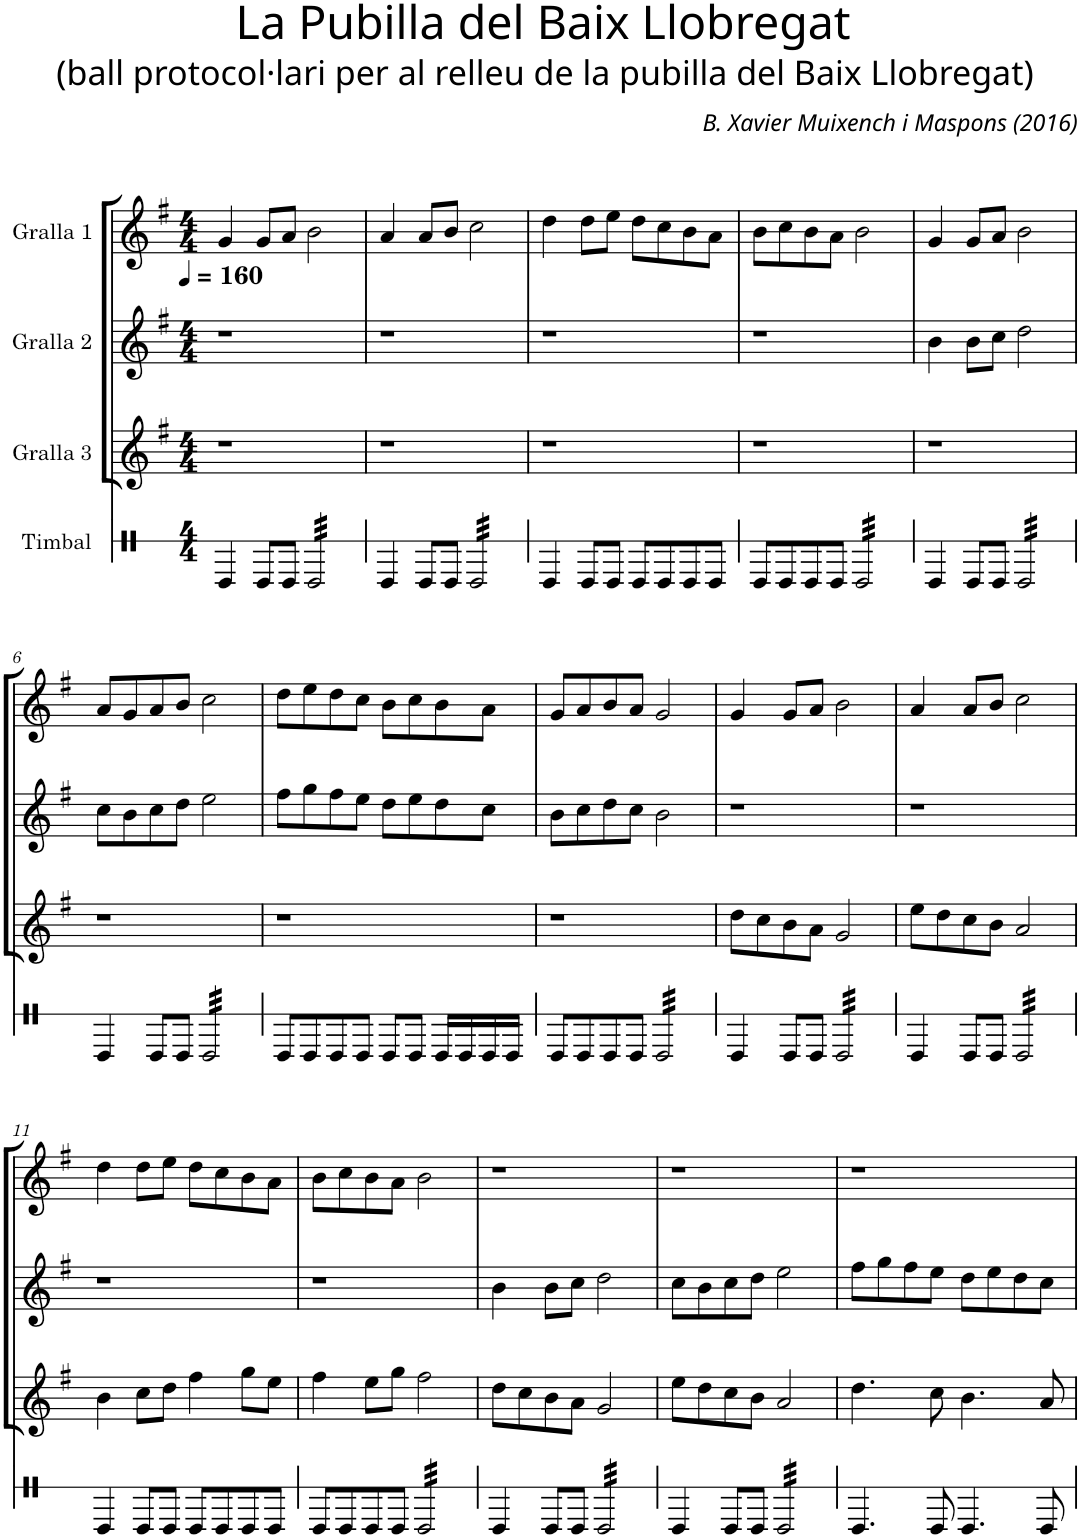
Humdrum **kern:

**kern	**kern	**kern	**kern
*part4	*part3	*part2	*part1
*staff4	*staff3	*staff2	*staff1
*I"Timbal	*I"Gralla 3	*I"Gralla 2	*I"Gralla 1
*stria1	*	*	*
*clefX	*clefG2	*clefG2	*clefG2
*k[]	*k[f#]	*k[f#]	*k[f#]
*	*G:	*G:	*G:
*M4/4	*M4/4	*M4/4	*M4/4
*MM160	*MM160	*MM160	*MM160
=1	=1	=1	=1
4e/	1r	1r	4g/
8e/L	.	.	8g/L
8e/J	.	.	8a/J
*tremolo	*	*	*
32e/LLL	.	.	2b\
32e/	.	.	.
32e/	.	.	.
32e/	.	.	.
32e/	.	.	.
32e/	.	.	.
32e/	.	.	.
32e/	.	.	.
32e/	.	.	.
32e/	.	.	.
32e/	.	.	.
32e/	.	.	.
32e/	.	.	.
32e/	.	.	.
32e/	.	.	.
32e/JJJ	.	.	.
*Xtremolo	*	*	*
=2	=2	=2	=2
4e/	1r	1r	4a/
8e/L	.	.	8a/L
8e/J	.	.	8b/J
*tremolo	*	*	*
32e/LLL	.	.	2cc\
32e/	.	.	.
32e/	.	.	.
32e/	.	.	.
32e/	.	.	.
32e/	.	.	.
32e/	.	.	.
32e/	.	.	.
32e/	.	.	.
32e/	.	.	.
32e/	.	.	.
32e/	.	.	.
32e/	.	.	.
32e/	.	.	.
32e/	.	.	.
32e/JJJ	.	.	.
*Xtremolo	*	*	*
=3	=3	=3	=3
4e/	1r	1r	4dd\
8e/L	.	.	8dd\L
8e/J	.	.	8ee\J
8e/L	.	.	8dd\L
8e/	.	.	8cc\
8e/	.	.	8b\
8e/J	.	.	8a\J
=4	=4	=4	=4
8e/L	1r	1r	8b\L
8e/	.	.	8cc\
8e/	.	.	8b\
8e/J	.	.	8a\J
*tremolo	*	*	*
32e/LLL	.	.	2b\
32e/	.	.	.
32e/	.	.	.
32e/	.	.	.
32e/	.	.	.
32e/	.	.	.
32e/	.	.	.
32e/	.	.	.
32e/	.	.	.
32e/	.	.	.
32e/	.	.	.
32e/	.	.	.
32e/	.	.	.
32e/	.	.	.
32e/	.	.	.
32e/JJJ	.	.	.
*Xtremolo	*	*	*
=5	=5	=5	=5
4e/	1r	4b\	4g/
8e/L	.	8b\L	8g/L
8e/J	.	8cc\J	8a/J
*tremolo	*	*	*
32e/LLL	.	2dd\	2b\
32e/	.	.	.
32e/	.	.	.
32e/	.	.	.
32e/	.	.	.
32e/	.	.	.
32e/	.	.	.
32e/	.	.	.
32e/	.	.	.
32e/	.	.	.
32e/	.	.	.
32e/	.	.	.
32e/	.	.	.
32e/	.	.	.
32e/	.	.	.
32e/JJJ	.	.	.
*Xtremolo	*	*	*
!!LO:LB:g=z
=6	=6	=6	=6
4e/	1r	8cc\L	8a/L
.	.	8b\	8g/
8e/L	.	8cc\	8a/
8e/J	.	8dd\J	8b/J
*tremolo	*	*	*
32e/LLL	.	2ee\	2cc\
32e/	.	.	.
32e/	.	.	.
32e/	.	.	.
32e/	.	.	.
32e/	.	.	.
32e/	.	.	.
32e/	.	.	.
32e/	.	.	.
32e/	.	.	.
32e/	.	.	.
32e/	.	.	.
32e/	.	.	.
32e/	.	.	.
32e/	.	.	.
32e/JJJ	.	.	.
*Xtremolo	*	*	*
=7	=7	=7	=7
8e/L	1r	8ff#\L	8dd\L
8e/	.	8gg\	8ee\
8e/	.	8ff#\	8dd\
8e/J	.	8ee\J	8cc\J
8e/L	.	8dd\L	8b\L
8e/J	.	8ee\	8cc\
16e/LL	.	8dd\	8b\
16e/	.	.	.
16e/	.	8cc\J	8a\J
16e/JJ	.	.	.
=8	=8	=8	=8
8e/L	1r	8b\L	8g/L
8e/	.	8cc\	8a/
8e/	.	8dd\	8b/
8e/J	.	8cc\J	8a/J
*tremolo	*	*	*
32e/LLL	.	2b\	2g/
32e/	.	.	.
32e/	.	.	.
32e/	.	.	.
32e/	.	.	.
32e/	.	.	.
32e/	.	.	.
32e/	.	.	.
32e/	.	.	.
32e/	.	.	.
32e/	.	.	.
32e/	.	.	.
32e/	.	.	.
32e/	.	.	.
32e/	.	.	.
32e/JJJ	.	.	.
*Xtremolo	*	*	*
=9	=9	=9	=9
4e/	8dd\L	1r	4g/
.	8cc\	.	.
8e/L	8b\	.	8g/L
8e/J	8a\J	.	8a/J
*tremolo	*	*	*
32e/LLL	2g/	.	2b\
32e/	.	.	.
32e/	.	.	.
32e/	.	.	.
32e/	.	.	.
32e/	.	.	.
32e/	.	.	.
32e/	.	.	.
32e/	.	.	.
32e/	.	.	.
32e/	.	.	.
32e/	.	.	.
32e/	.	.	.
32e/	.	.	.
32e/	.	.	.
32e/JJJ	.	.	.
*Xtremolo	*	*	*
=10	=10	=10	=10
4e/	8ee\L	1r	4a/
.	8dd\	.	.
8e/L	8cc\	.	8a/L
8e/J	8b\J	.	8b/J
*tremolo	*	*	*
32e/LLL	2a/	.	2cc\
32e/	.	.	.
32e/	.	.	.
32e/	.	.	.
32e/	.	.	.
32e/	.	.	.
32e/	.	.	.
32e/	.	.	.
32e/	.	.	.
32e/	.	.	.
32e/	.	.	.
32e/	.	.	.
32e/	.	.	.
32e/	.	.	.
32e/	.	.	.
32e/JJJ	.	.	.
*Xtremolo	*	*	*
!!LO:LB:g=z
=11	=11	=11	=11
4e/	4b\	1r	4dd\
8e/L	8cc\L	.	8dd\L
8e/J	8dd\J	.	8ee\J
8e/L	4ff#\	.	8dd\L
8e/	.	.	8cc\
8e/	8gg\L	.	8b\
8e/J	8ee\J	.	8a\J
=12	=12	=12	=12
8e/L	4ff#\	1r	8b\L
8e/	.	.	8cc\
8e/	8ee\L	.	8b\
8e/J	8gg\J	.	8a\J
*tremolo	*	*	*
32e/LLL	2ff#\	.	2b\
32e/	.	.	.
32e/	.	.	.
32e/	.	.	.
32e/	.	.	.
32e/	.	.	.
32e/	.	.	.
32e/	.	.	.
32e/	.	.	.
32e/	.	.	.
32e/	.	.	.
32e/	.	.	.
32e/	.	.	.
32e/	.	.	.
32e/	.	.	.
32e/JJJ	.	.	.
*Xtremolo	*	*	*
=13	=13	=13	=13
4e/	8dd\L	4b\	1r
.	8cc\	.	.
8e/L	8b\	8b\L	.
8e/J	8a\J	8cc\J	.
*tremolo	*	*	*
32e/LLL	2g/	2dd\	.
32e/	.	.	.
32e/	.	.	.
32e/	.	.	.
32e/	.	.	.
32e/	.	.	.
32e/	.	.	.
32e/	.	.	.
32e/	.	.	.
32e/	.	.	.
32e/	.	.	.
32e/	.	.	.
32e/	.	.	.
32e/	.	.	.
32e/	.	.	.
32e/JJJ	.	.	.
*Xtremolo	*	*	*
=14	=14	=14	=14
4e/	8ee\L	8cc\L	1r
.	8dd\	8b\	.
8e/L	8cc\	8cc\	.
8e/J	8b\J	8dd\J	.
*tremolo	*	*	*
32e/LLL	2a/	2ee\	.
32e/	.	.	.
32e/	.	.	.
32e/	.	.	.
32e/	.	.	.
32e/	.	.	.
32e/	.	.	.
32e/	.	.	.
32e/	.	.	.
32e/	.	.	.
32e/	.	.	.
32e/	.	.	.
32e/	.	.	.
32e/	.	.	.
32e/	.	.	.
32e/JJJ	.	.	.
*Xtremolo	*	*	*
=15	=15	=15	=15
4.e/	4.dd\	8ff#\L	1r
.	.	8gg\	.
.	.	8ff#\	.
8e/	8cc\	8ee\J	.
4.e/	4.b\	8dd\L	.
.	.	8ee\	.
.	.	8dd\	.
8e/	8a/	8cc\J	.
=	=	=	=
*-	*-	*-	*-
